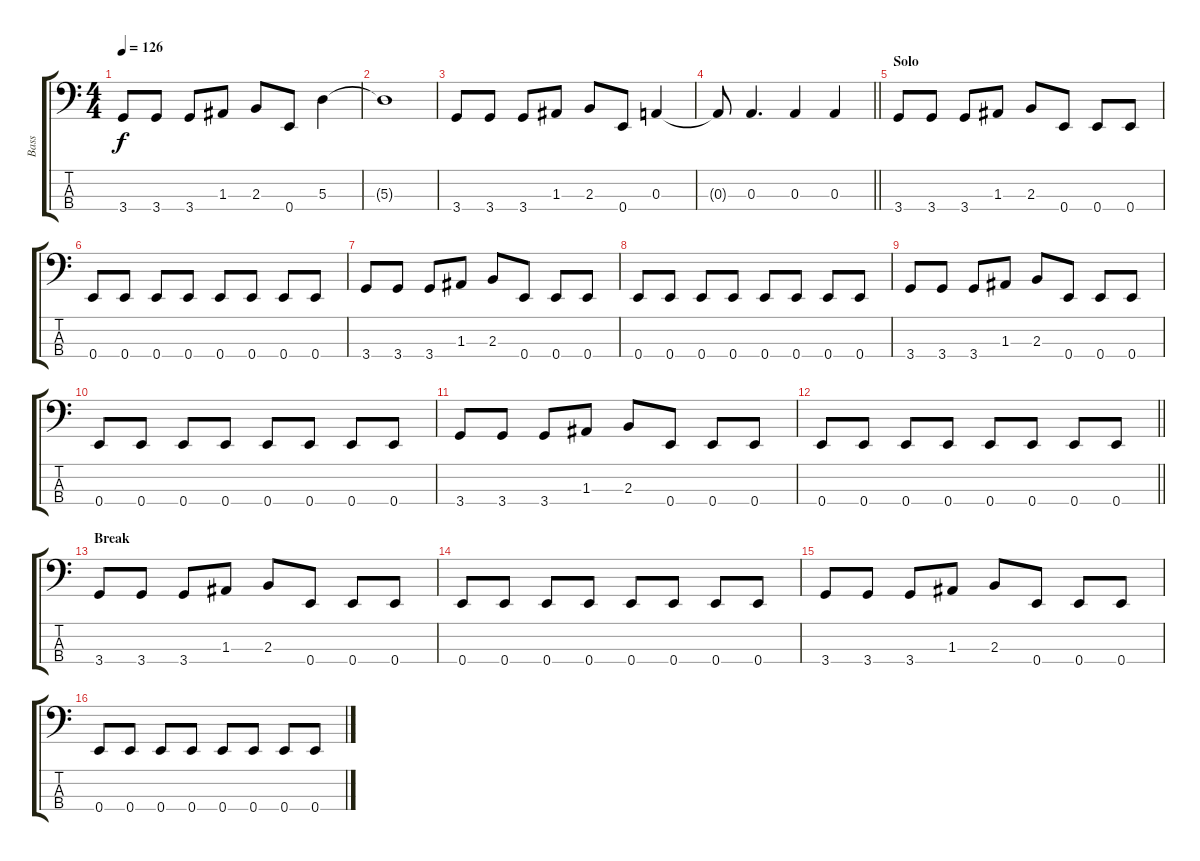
\track ("Bass" "Bass") {instrument electricbassfinger}
\staff {score tabs}
\tuning (G2 D2 A1 E1) {hide}
\ts (4 4)
\tempo 126
\clef f4
\ks c
3.4.8{dy f} 3.4.8 3.4.8 1.3.8 2.3.8 0.4.8 5.3.4 |
5.3{t}.1 |
3.4.8 3.4.8 3.4.8 1.3.8 2.3.8 0.4.8 0.3.4 |
\barLineRight lightlight
0.3{t}.8 0.3.4{d} 0.3.4 0.3.4 |
\section ("" "Solo")
3.4.8 3.4.8 3.4.8 1.3.8 2.3.8 0.4.8 0.4.8 0.4.8 |
0.4.8 0.4.8 0.4.8 0.4.8 0.4.8 0.4.8 0.4.8 0.4.8 |
3.4.8 3.4.8 3.4.8 1.3.8 2.3.8 0.4.8 0.4.8 0.4.8 |
0.4.8 0.4.8 0.4.8 0.4.8 0.4.8 0.4.8 0.4.8 0.4.8 |
3.4.8 3.4.8 3.4.8 1.3.8 2.3.8 0.4.8 0.4.8 0.4.8 |
0.4.8 0.4.8 0.4.8 0.4.8 0.4.8 0.4.8 0.4.8 0.4.8 |
3.4.8 3.4.8 3.4.8 1.3.8 2.3.8 0.4.8 0.4.8 0.4.8 |
\barLineRight lightlight
0.4.8 0.4.8 0.4.8 0.4.8 0.4.8 0.4.8 0.4.8 0.4.8 |
\section ("" "Break")
3.4.8 3.4.8 3.4.8 1.3.8 2.3.8 0.4.8 0.4.8 0.4.8 |
0.4.8 0.4.8 0.4.8 0.4.8 0.4.8 0.4.8 0.4.8 0.4.8 |
3.4.8 3.4.8 3.4.8 1.3.8 2.3.8 0.4.8 0.4.8 0.4.8 |
0.4.8 0.4.8 0.4.8 0.4.8 0.4.8 0.4.8 0.4.8 0.4.8
